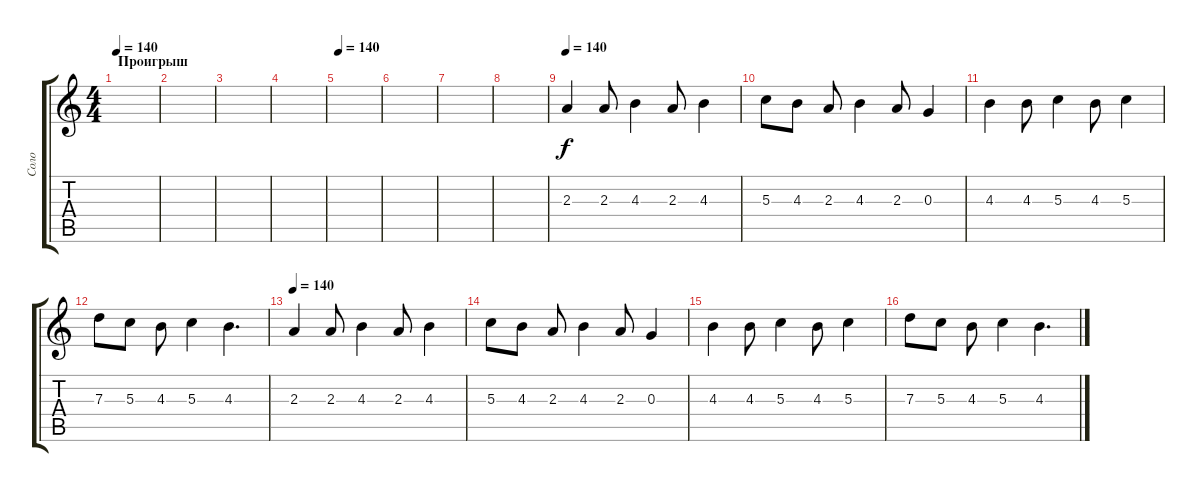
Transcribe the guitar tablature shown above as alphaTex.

\track ("Соло" "Соло") {instrument distortionguitar}
\staff {score tabs}
\tuning (E4 B3 G3 D3 A2 E2) {hide}
\ts (4 4)
\section ("" "Проигрыш")
\tempo 140
\clef g2
\ks c
|
|
|
|
\tempo 140
|
|
|
|
\tempo 140
2.3.4 2.3.8 4.3.4 2.3.8 4.3.4 |
5.3.8 4.3.8 2.3.8 4.3.4 2.3.8 0.3.4 |
4.3.4 4.3.8 5.3.4 4.3.8 5.3.4 |
7.3.8 5.3.8 4.3.8 5.3.4 4.3.4{d} |
\tempo 140
2.3.4 2.3.8 4.3.4 2.3.8 4.3.4 |
5.3.8 4.3.8 2.3.8 4.3.4 2.3.8 0.3.4 |
4.3.4 4.3.8 5.3.4 4.3.8 5.3.4 |
7.3.8 5.3.8 4.3.8 5.3.4 4.3.4{d}
